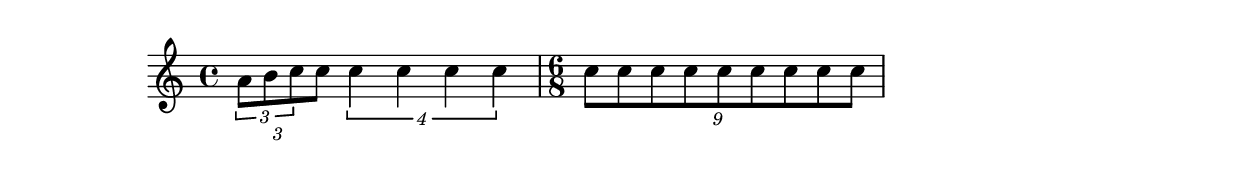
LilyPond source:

\score{
	\notes \context Voice \relative c'' {
		 \times 2/3 { \times 2/3 { a8 b c}  c }
		 \times 3/4 { c4 c4 c4 c4 }
		 \time 6/8;
		 \times 6/9 { c8 c c c c c c c c }

		 }
}

\version "1.3.5"; 
